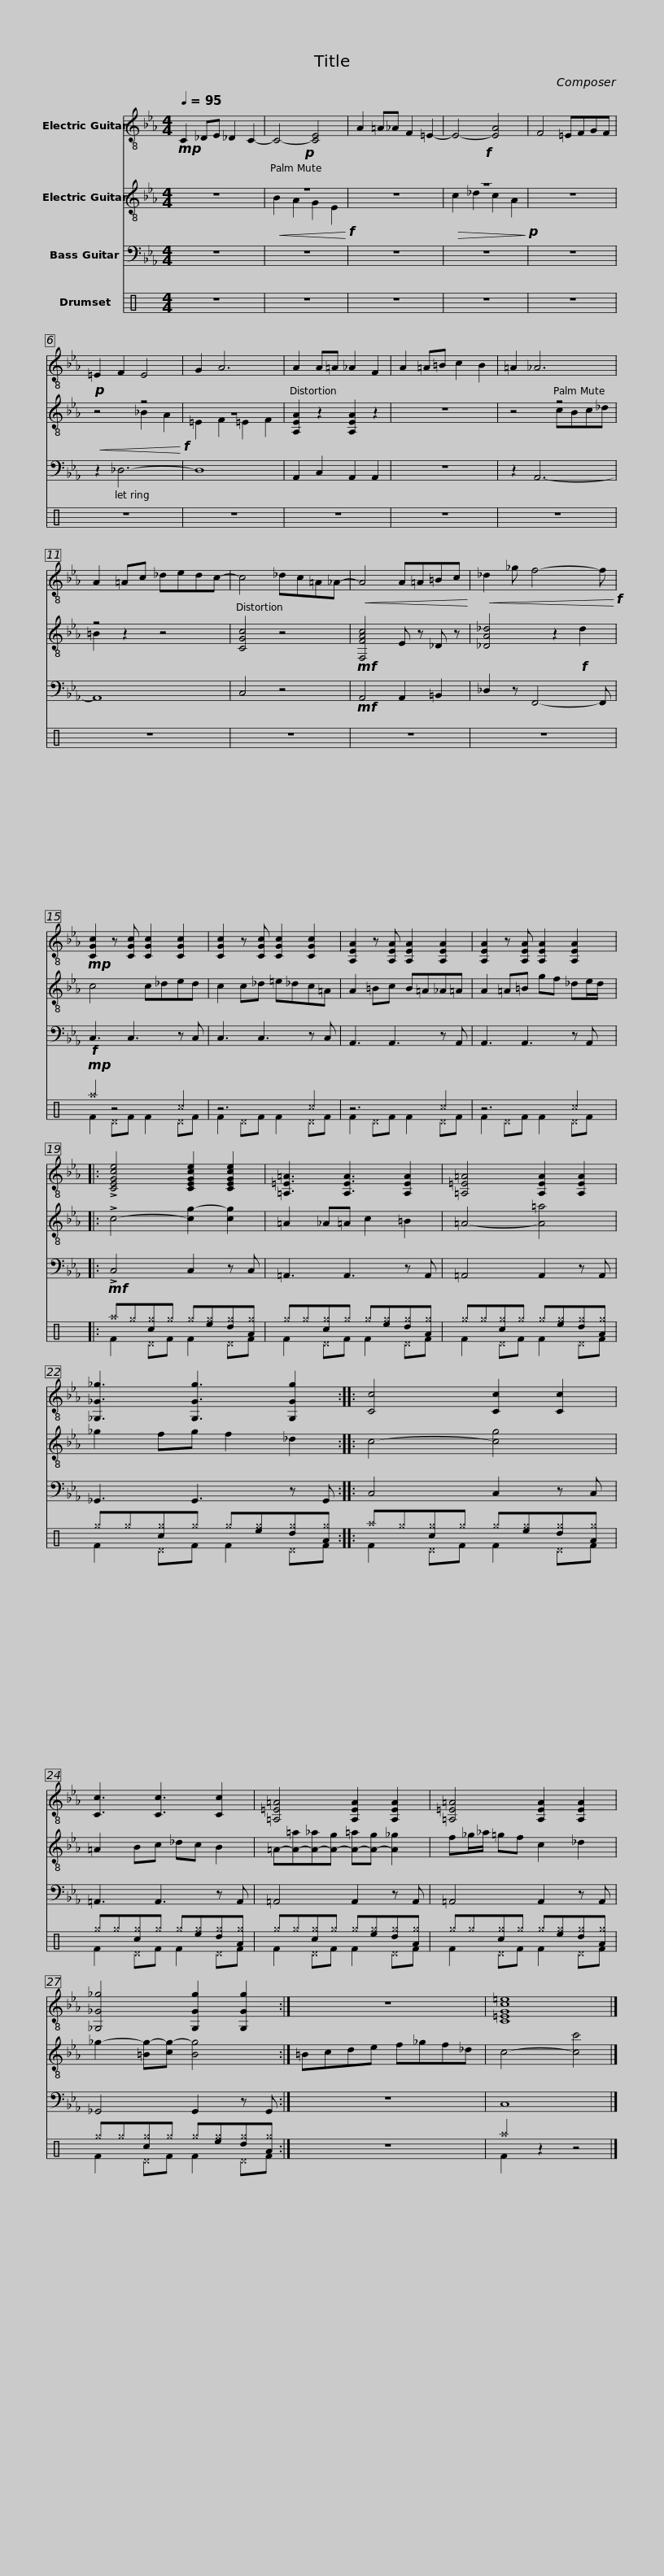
X:1
%%score 1 ( 2 3 ) 4 ( 5 6 )
L:1/8
Q:1/4=95
M:4/4
I:linebreak $
K:Eb
V:1 treble-8
V:2 treble-8
V:3 treble-8
V:4 bass transpose=-12
V:5 perc
K:none
V:6 perc
K:none
V:1
!mp! C2 _DE _D2 C2- | C4- [CE]4 | A2 =A_A F2 =E2- | E4- [EA]4 | F4 =EFGF | %5
 =E2 F2 E4 |$ G2 A6 | A2 A=A _A2 F2 | A2 =A=B c2 B2 | =A2 _A6 | %10
 A2 =Ac _dedc- |$ c4 _dc=A_A- |!<(! A4 A=A=Bc!<)! |!<(! _d2 _g f4- f!<)!!f! |!mp! [CGc]2 z [CGc] [CGc]2 [CGc]2 |$ %15
 [CGc]2 z [CGc] [CGc]2 [CGc]2 | [A,EA]2 z [A,EA] [A,EA]2 [A,EA]2 | [A,EA]2 z [A,EA] [A,EA]2 [A,EA]2 |: !>![CEGce]4 [CEGce]2 [CEGce]2 |$ [=A,=E=A]3 [A,EA]3 [A,EA]2 | %20
 [=A,=E=A]4 [A,EA]2 [A,EA]2 | [_G,_G_g]3 [G,Gg]3 [G,Gg]2 :: [Cc]4 [Cc]2 [Cc]2 |$ [Cc]3 [Cc]3 [Cc]2 | [=A,=E=A]4 [A,EA]2 [A,EA]2 | %25
 [=A,=E=A]4 [A,EA]2 [A,EA]2 |$ [_G,_G_g]4 [G,Gg]2 [G,Gg]2 :|$ z8 | [C=EGc=e]8 |] %29
V:2
 z8 |!p!!<(! z8!<)!!f! | z8 |!f!!>(! z8!>)!!p! | z8 | %5
!p!!<(! z4 z4!<)!!f! |$ z8 | [A,EA]2 z2 [A,EA]2 z2 | z8 | z4 z4 | %10
 z4 z4 |$ [CGc]4 z4 |!mf! [F,FAc]4 E z _D z | [_DA_d]4 z2!f! d2 | c4 c_ded |$ %15
 c2 c_d =e_dc=A | A2 =Bc B=A_A=A | A2 =A=B gf _de/d/ |: !>!c4- [cg-]2 [cg]2 |$ =A2 _A=A c2 =B2 | %20
 =A4- [A=a]4 | _g2 fg f2 _d2 :: c4- [cg]4 |$ =A2 Bc _dc B2 | =A-[A-=a][A-_a][A-g] [A-=a][A-g] [A_g]2 | %25
 f_g/_a/ =gf c2 _d2 |$ _g2- [=Bg-][cg-] [Bg]4 :|$ =Bcde f_gf_d | c4- [cc']4 |] %29
V:3
 x8 | B2 A2 G2 E2 | x8 | c2 _d2 c2 A2 | x8 | %5
 x4 _B2 A2 |$ =E2 F2 =E2 F2 | x8 | z8 | x4 cBc_d | %10
 =B2 z2 z4 |$ x8 | x8 | x8 | x8 |$ %15
 x8 | x8 | x8 |: x8 |$ x8 | %20
 x8 | x8 :: x8 |$ x8 | x8 | %25
 x8 |$ x8 :|$ x8 | x8 |] %29
V:4
 z8 | z8 | z8 | z8 | z8 | %5
 z2 _D,6- |$ D,8 | A,,2 C,2 A,,2 A,,2 | z8 | z2 A,,6- | %10
 A,,8 |$ C,4 z4 |!mf! A,,4 A,,2 =B,,2 | _D,2 z F,,4- F,, |!f! C,3 C,3 z C, |$ %15
 C,3 C,3 z C, | A,,3 A,,3 z A,, | A,,3 A,,3 z A,, |: !>!C,4 C,2 z C, |$ =A,,3 A,,3 z A,, | %20
 =A,,4 A,,2 z A,, | _G,,3 G,,3 z G,, :: C,4 C,2 z C, |$ =A,,3 A,,3 z A,, | =A,,4 A,,2 z A,, | %25
 =A,,4 A,,2 z A,, |$ _G,,4 G,,2 z G,, :|$ z8 | C,8 |] %29
V:5
[K:C] z8 | z8 | z8 | z8 | z8 | %5
 z8 |$ z8 | z8 | z8 | z8 | %10
 z8 |$ z8 | z8 | z8 |!mp! ^a2 z4 ^c2 |$ %15
 z6 ^c2 | z6 ^c2 | z6 ^c2 |:!mf! ^a^g[c^g]^g ^g[e^g][d^g][A^g] |$ ^g^g[c^g]^g ^g[e^g][d^g][A^g] | %20
 ^g^g[c^g]^g ^g[e^g][d^g][A^g] | ^g^g[c^g]^g ^g[e^g][d^g][A^g] :: ^a^g[c^g]^g ^g[e^g][d^g][A^g] |$ ^g^g[c^g]^g ^g[e^g][d^g][A^g] | ^g^g[c^g]^g ^g[e^g][d^g][A^g] | %25
 ^g^g[c^g]^g ^g[e^g][d^g][A^g] |$ ^g^g[c^g]^g ^g[e^g][d^g][A^g] :|$ z8 | ^a2 z2 z4 |] %29
V:6
[K:C] x8 | x8 | x8 | x8 | x8 | %5
 x8 |$ x8 | x8 | x8 | x8 | %10
 x8 |$ x8 | x8 | x8 | F2 ^DF F2 ^DF |$ %15
 F2 ^DF F2 ^DF | F2 ^DF F2 ^DF | F2 ^DF F2 ^DF |: F2 ^DF F2 ^DF |$ F2 ^DF F2 ^DF | %20
 F2 ^DF F2 ^DF | F2 ^DF F2 ^DF :: F2 ^DF F2 ^DF |$ F2 ^DF F2 ^DF | F2 ^DF F2 ^DF | %25
 F2 ^DF F2 ^DF |$ F2 ^DF F2 ^DF :|$ x8 | F2 z2 z4 |] %29
